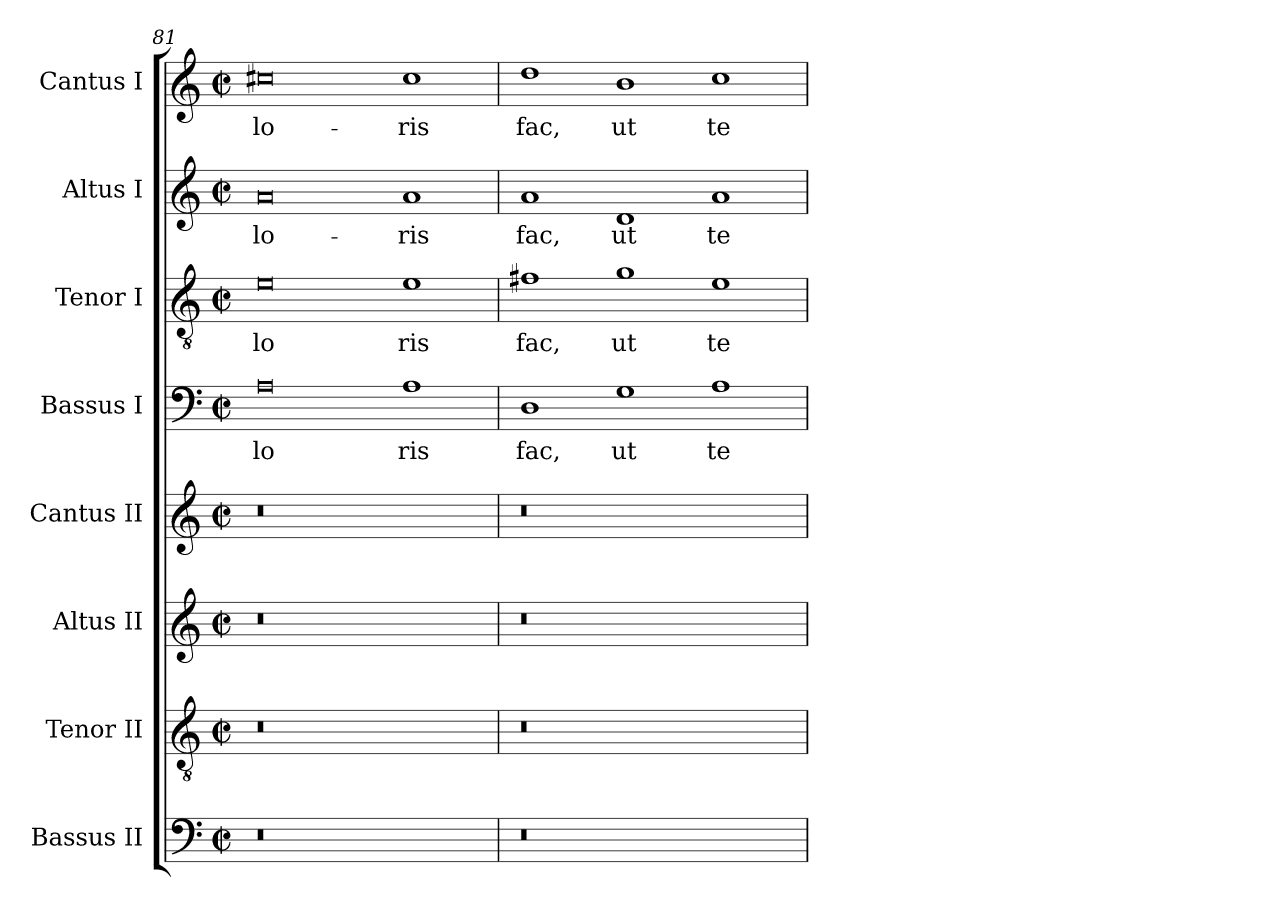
**kern	**kern	**kern	**kern	**kern	**text	**kern	**text	**kern	**text	**kern	**text
*part8	*part7	*part6	*part5	*part4	*part4	*part3	*part3	*part2	*part2	*part1	*part1
*staff8	*staff7	*staff6	*staff5	*staff4	*staff4	*staff3	*staff3	*staff2	*staff2	*staff1	*staff1
*I"Bassus II	*I"Tenor II	*I"Altus II	*I"Cantus II	*I"Bassus I	*	*I"Tenor I	*	*I"Altus I	*	*I"Cantus I	*
*clefF4	*clefGv2	*clefG2	*clefG2	*clefF4	*	*clefGv2	*	*clefG2	*	*clefG2	*
*k[]	*	*	*	*	*	*	*	*	*	*	*
*C:	*	*	*	*	*	*	*	*	*	*	*
*M2/2	*M2/2	*M2/2	*M2/2	*M2/2	*	*M2/2	*	*M2/2	*	*M2/2	*
*met(c|)	*met(c|)	*met(c|)	*met(c|)	*met(c|)	*	*met(c|)	*	*met(c|)	*	*met(c|)	*
=81	=81	=81	=81	=81	=81	=81	=81	=81	=81	=81	=81
!	!	!	!	!	!LO:LY:b:cj	!	!LO:LY:b:cj	!	!LO:LY:b:cj	!	!LO:LY:b:cj
0.r	0.r	0.r	0.r	0A	lo	0e	lo	0a	-lo-	0cc#X	-lo-
!	!	!	!	!	!LO:LY:b:cj	!	!LO:LY:b:cj	!	!LO:LY:b:cj	!	!LO:LY:b:cj
.	.	.	.	1A	ris	1e	ris	1a	-ris	1cc#	-ris
=82	=82	=82	=82	=82	=82	=82	=82	=82	=82	=82	=82
!	!	!	!	!	!LO:LY:b:cj	!	!LO:LY:b:cj	!	!LO:LY:b:cj	!	!LO:LY:b:cj
0.r	0.r	0.r	0.r	1D	fac,	1f#X	fac,	1a	fac,	1dd	fac,
!	!	!	!	!	!LO:LY:b:cj	!	!LO:LY:b:cj	!	!LO:LY:b:cj	!	!LO:LY:b:cj
.	.	.	.	1G	ut	1g	ut	1d	ut	1b	ut
!	!	!	!	!	!LO:LY:b:cj	!	!LO:LY:b:cj	!	!LO:LY:b:cj	!	!LO:LY:b:cj
.	.	.	.	1A	te	1e	te	1a	te-	1cc	te-
=	=	=	=	=	=	=	=	=	=	=	=
*-	*-	*-	*-	*-	*-	*-	*-	*-	*-	*-	*-
